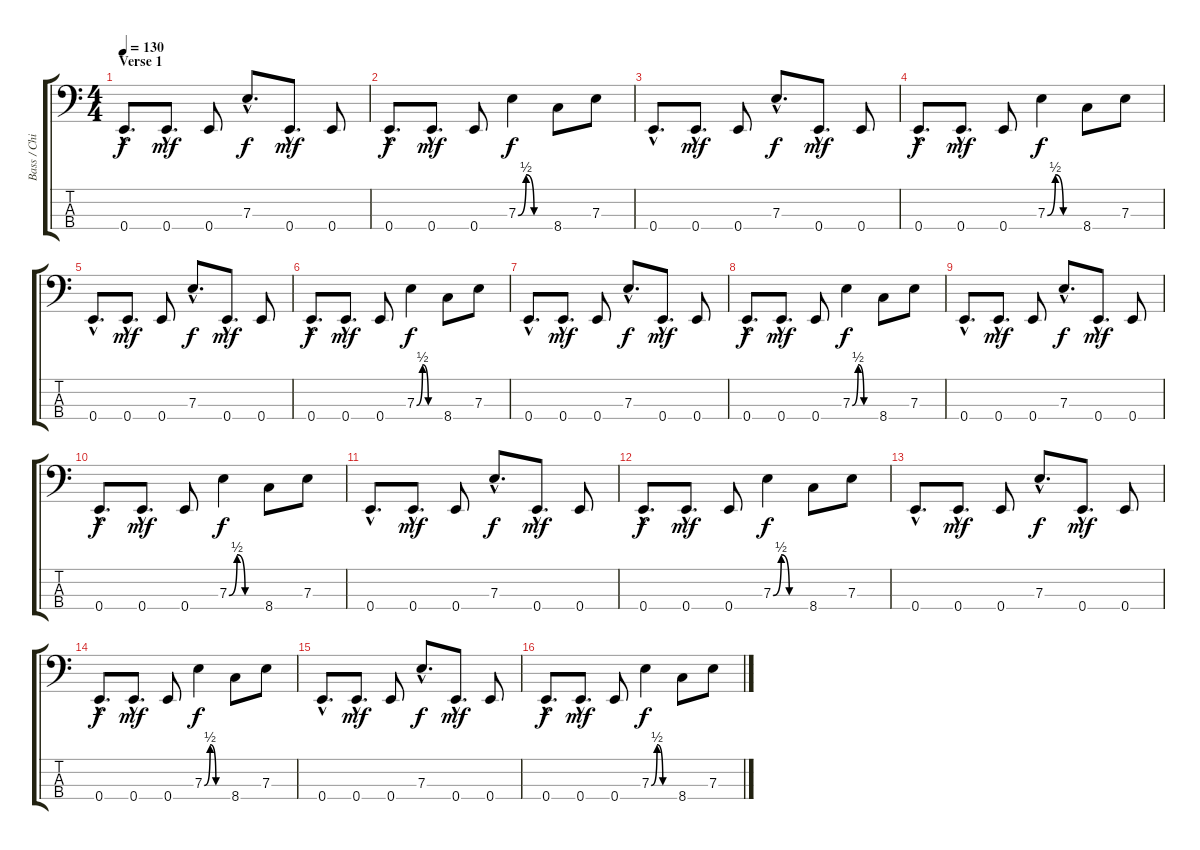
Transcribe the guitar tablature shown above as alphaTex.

\track ("Bass / Chi Cheng" "Bass / Chi") {instrument electricbassfinger}
\staff {score tabs}
\tuning (G2 D2 A1 E1) {hide}
\ts (4 4)
\section ("" "Verse 1")
\tempo 130
\clef f4
\ks c
0.4{hac}.8{d dy f} 0.4{hac}.8{d dy mf} 0.4.8 7.3{hac}.8{d dy f} 0.4{hac}.8{d dy mf} 0.4.8 |
0.4{hac}.8{d dy f} 0.4{hac}.8{d dy mf} 0.4.8 7.3{be (custom 0 0 15 2 30 0 60 0)}.4{dy f} 8.4.8 7.3.8 |
0.4{hac}.8{d} 0.4{hac}.8{d dy mf} 0.4.8 7.3{hac}.8{d dy f} 0.4{hac}.8{d dy mf} 0.4.8 |
0.4{hac}.8{d dy f} 0.4{hac}.8{d dy mf} 0.4.8 7.3{be (custom 0 0 15 2 30 0 60 0)}.4{dy f} 8.4.8 7.3.8 |
0.4{hac}.8{d} 0.4{hac}.8{d dy mf} 0.4.8 7.3{hac}.8{d dy f} 0.4{hac}.8{d dy mf} 0.4.8 |
0.4{hac}.8{d dy f} 0.4{hac}.8{d dy mf} 0.4.8 7.3{be (custom 0 0 15 2 30 0 60 0)}.4{dy f} 8.4.8 7.3.8 |
0.4{hac}.8{d} 0.4{hac}.8{d dy mf} 0.4.8 7.3{hac}.8{d dy f} 0.4{hac}.8{d dy mf} 0.4.8 |
0.4{hac}.8{d dy f} 0.4{hac}.8{d dy mf} 0.4.8 7.3{be (custom 0 0 15 2 30 0 60 0)}.4{dy f} 8.4.8 7.3.8 |
0.4{hac}.8{d} 0.4{hac}.8{d dy mf} 0.4.8 7.3{hac}.8{d dy f} 0.4{hac}.8{d dy mf} 0.4.8 |
0.4{hac}.8{d dy f} 0.4{hac}.8{d dy mf} 0.4.8 7.3{be (custom 0 0 15 2 30 0 60 0)}.4{dy f} 8.4.8 7.3.8 |
0.4{hac}.8{d} 0.4{hac}.8{d dy mf} 0.4.8 7.3{hac}.8{d dy f} 0.4{hac}.8{d dy mf} 0.4.8 |
0.4{hac}.8{d dy f} 0.4{hac}.8{d dy mf} 0.4.8 7.3{be (custom 0 0 15 2 30 0 60 0)}.4{dy f} 8.4.8 7.3.8 |
0.4{hac}.8{d} 0.4{hac}.8{d dy mf} 0.4.8 7.3{hac}.8{d dy f} 0.4{hac}.8{d dy mf} 0.4.8 |
0.4{hac}.8{d dy f} 0.4{hac}.8{d dy mf} 0.4.8 7.3{be (custom 0 0 15 2 30 0 60 0)}.4{dy f} 8.4.8 7.3.8 |
0.4{hac}.8{d} 0.4{hac}.8{d dy mf} 0.4.8 7.3{hac}.8{d dy f} 0.4{hac}.8{d dy mf} 0.4.8 |
0.4{hac}.8{d dy f} 0.4{hac}.8{d dy mf} 0.4.8 7.3{be (custom 0 0 15 2 30 0 60 0)}.4{dy f} 8.4.8 7.3.8
